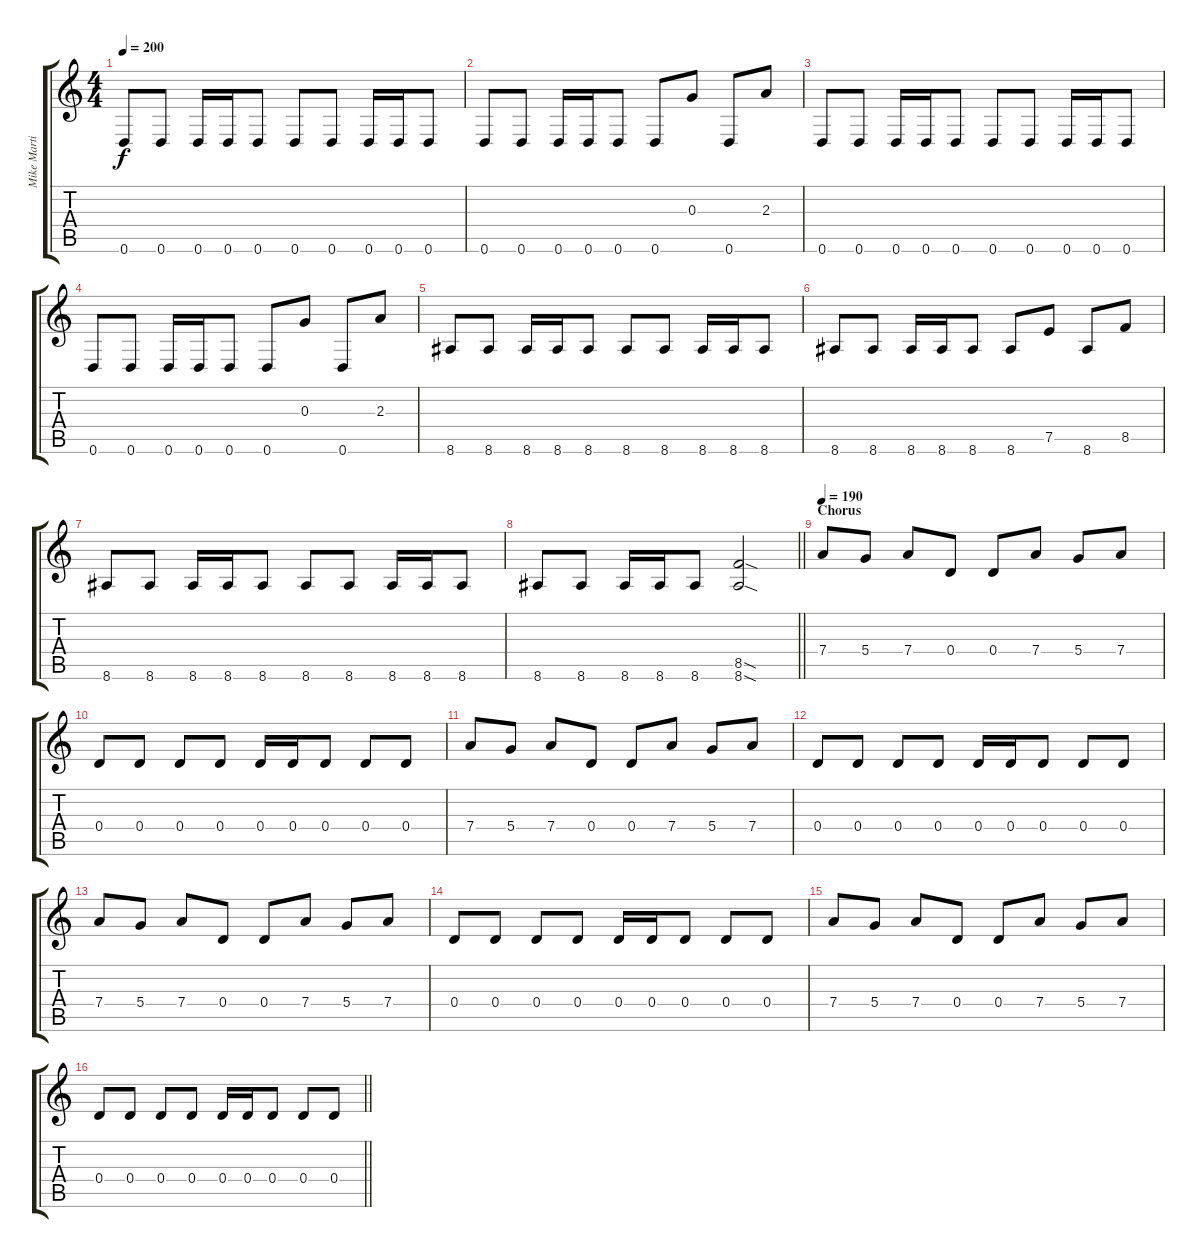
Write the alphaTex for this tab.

\track ("Mike Martin" "Mike Marti") {instrument overdrivenguitar}
\staff {score tabs}
\tuning (E4 B3 G3 D3 A2 D2) {hide}
\ts (4 4)
\tempo 200
\clef g2
\ks c
0.6.8{dy f} 0.6.8 0.6.16 0.6.16 0.6.8 0.6.8 0.6.8 0.6.16 0.6.16 0.6.8 |
0.6.8 0.6.8 0.6.16 0.6.16 0.6.8 0.6.8 0.3.8 0.6.8 2.3.8 |
0.6.8 0.6.8 0.6.16 0.6.16 0.6.8 0.6.8 0.6.8 0.6.16 0.6.16 0.6.8 |
0.6.8 0.6.8 0.6.16 0.6.16 0.6.8 0.6.8 0.3.8 0.6.8 2.3.8 |
8.6.8 8.6.8 8.6.16 8.6.16 8.6.8 8.6.8 8.6.8 8.6.16 8.6.16 8.6.8 |
8.6.8 8.6.8 8.6.16 8.6.16 8.6.8 8.6.8 7.5.8 8.6.8 8.5.8 |
8.6.8 8.6.8 8.6.16 8.6.16 8.6.8 8.6.8 8.6.8 8.6.16 8.6.16 8.6.8 |
\barLineRight lightlight
8.6.8 8.6.8 8.6.16 8.6.16 8.6.8 (8.5{sod} 8.6{sod}).2 |
\section ("" "Chorus")
\tempo 190
7.4.8 5.4.8 7.4.8 0.4.8 0.4.8 7.4.8 5.4.8 7.4.8 |
0.4.8 0.4.8 0.4.8 0.4.8 0.4.16 0.4.16 0.4.8 0.4.8 0.4.8 |
7.4.8 5.4.8 7.4.8 0.4.8 0.4.8 7.4.8 5.4.8 7.4.8 |
0.4.8 0.4.8 0.4.8 0.4.8 0.4.16 0.4.16 0.4.8 0.4.8 0.4.8 |
7.4.8 5.4.8 7.4.8 0.4.8 0.4.8 7.4.8 5.4.8 7.4.8 |
0.4.8 0.4.8 0.4.8 0.4.8 0.4.16 0.4.16 0.4.8 0.4.8 0.4.8 |
7.4.8 5.4.8 7.4.8 0.4.8 0.4.8 7.4.8 5.4.8 7.4.8 |
\barLineRight lightlight
0.4.8 0.4.8 0.4.8 0.4.8 0.4.16 0.4.16 0.4.8 0.4.8 0.4.8
